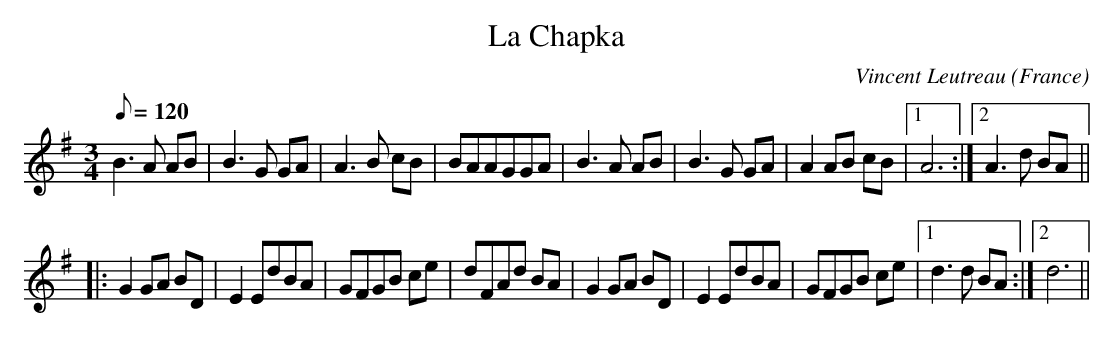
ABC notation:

X:1
T:La Chapka
C:Vincent Leutreau
L:1/8
M:3/4
O:France
Q:120
K:G major
B3 A AB | B3 G GA | A3 B cB | BAAGGA |  B3 A AB | B3 G GA | A2 AB cB |1A6 :|2 A3 d BA ||
|:G2 GA BD | E2 EdBA | GFGB ce | dFAd BA | G2 GA BD | E2 EdBA | GFGB ce |1d3 d BA :|2 d6 ||
